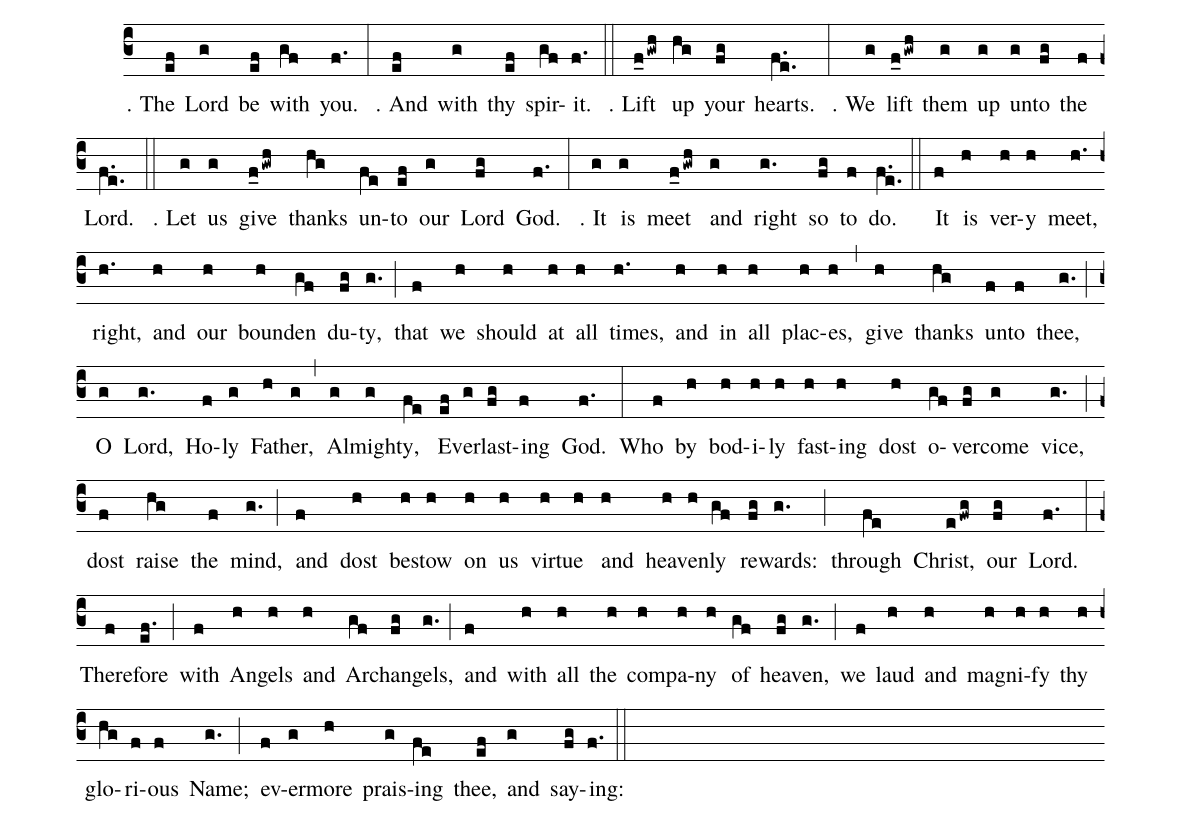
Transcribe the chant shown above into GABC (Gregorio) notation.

%%
(c3)℣. The(ef) Lord(g) be(ef) with(gf) you.(f.) (:) ℟. And(ef) with(g) thy(ef) spir(gf)it.(f.) (::) ℣. Lift(f_0gwh) up(hg) your(fg) hearts.(f.e.) (:) ℟. We(g) lift(f_0gwh) them(g) up(g) un(g)to(fg) the(f) Lord.(f.e.) (::) ℣. Let(g) us(g) give(f_0gwh) thanks(hg) un(fe)to(ef) our(g) Lord(fg) God.(f.) (:) ℟. It(g) is(g) meet(f_0gwh) and(g) right(g.) so(fg) to(f) do.(f.e.) (::) It(f) is(h) ver(h)y(h) meet,(h.) right,(h.) and(h) our(h) bound(h)en(gf) du(fg)ty,(g.) (;) that(f) we(h) should(h) at(h) all(h) times,(h.) and(h) in(h) all(h) plac(h)es,(h) (,) give(h) thanks(hg) un(f)to(f) thee,(g.) (;) O(g) Lord,(g.) Ho(f)ly(g) Fa(h)ther,(g) (,) Al(g)might(g)y,(fe) Ev(ef)er(g)last(fg)ing(f) God.(f.) (:)
Who(f) by(h) bod(h)i(h)ly(h) fast(h)ing(h) dost(h) o(gf)ver(fg)come(g) vice,(g.) (;) dost(f) raise(hg) the(f) mind,(g.) (;) and(f) dost(h) be(h)stow(h) on(h) us(h) vir(h)tue(h) and(h) heav(h)en(h)ly(gf) re(fg)wards:(g.) (;) through(fe) Christ,(efwg) our(fg) Lord.(f.) (:)
There(f)fore(ef.) (;) with(f) An(h)gels(h) and(h) Arch(gf)an(fg)gels,(g.) (;) and(f) with(h) all(h) the(h) com(h)pa(h)ny(h) of(gf) heav(fg)en,(g.) (;) we(f) laud(h) and(h) mag(h)ni(h)fy(h) thy(h) glo(hg)ri(f)ous(f) Name;(g.) (;) ev(f)er(g)more(h) prais(g)ing(fe) thee,(ef) and(g) say(fg)ing:(f.) (::)
